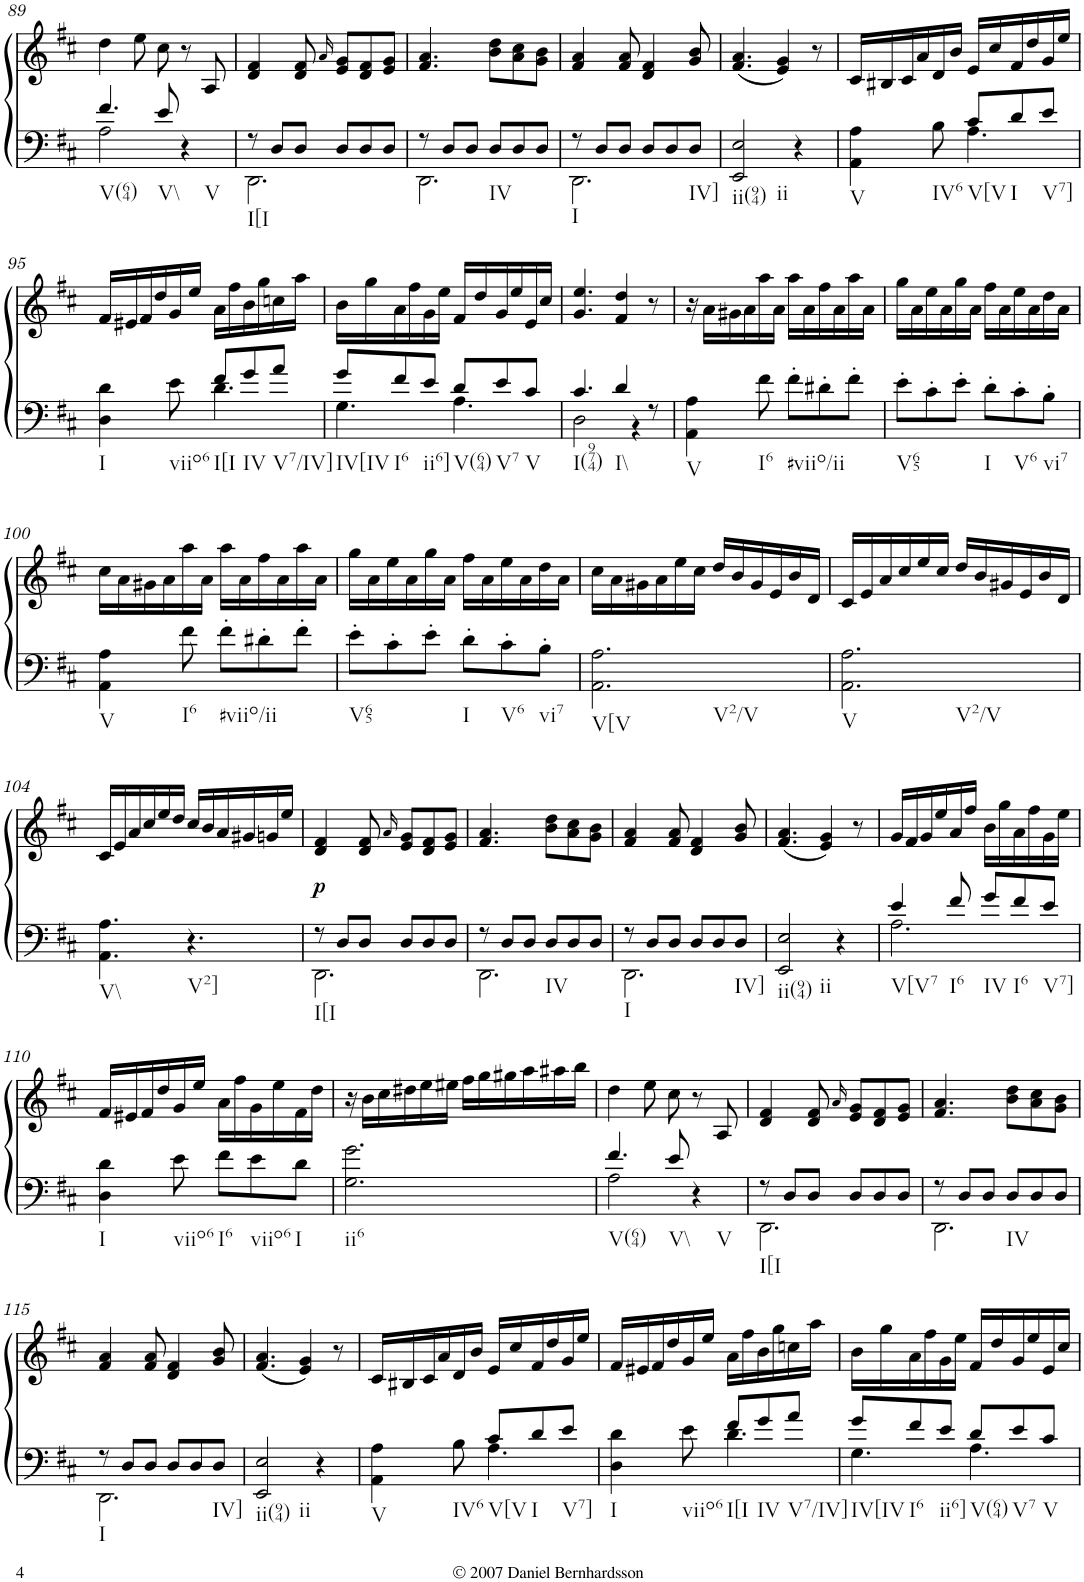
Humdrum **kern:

**kern	**kern	**dynam
*part1	*part1	*part1
*staff2	*staff1	*staff1/2
*I"Piano	*	*
*I'Pno.	*	*
!!LO:PB:g=z
*clefG2	*clefG2	*
*k[f#c#]	*k[f#c#]	*
*D:	*D:	*
*M6/8	*M6/8	*
=89	=89	=89
*^	*	*
!LO:TX:b:t=V(64)	!	!	!
4.f#/	2A\	4dd\	.
.	.	8ee\	.
!LO:TX:b:t=V\\	!	!	!
8e/	.	8cc#\	.
!LO:TX:b:t=V	!	!	!
4r	4ryy	8r	.
.	.	8A/	.
=90	=90	=90	=90
!LO:TX:b:t=I[I	!	!	!
8r	2.DD\	4d/ 4f#/	.
8D/L	.	.	.
8D/J	.	8d/ 8f#/	.
.	.	16qa/	.
8D/L	.	8e/ 8g/L	.
8D/	.	8d/ 8f#/	.
8D/J	.	8e/ 8g/J	.
=91	=91	=91	=91
8r	2.DD\	4.f#/ 4.a/	.
8D/L	.	.	.
8D/J	.	.	.
!LO:TX:b:t=IV	!	!	!
8D/L	.	8b\ 8dd\L	.
8D/	.	8a\ 8cc#\	.
8D/J	.	8g\ 8b\J	.
=92	=92	=92	=92
!LO:TX:b:t=I	!	!	!
8r	2.DD\	4f#/ 4a/	.
8D/L	.	.	.
8D/J	.	8f#/ 8a/	.
8D/L	.	4d/ 4f#/	.
8D/	.	.	.
!LO:TX:b:t=IV]	!	!	!
8D/J	.	8g/ 8b/	.
*v	*v	*	*
=93	=93	=93
!LO:TX:b:t=ii(94)	!	!
!LO:TX:b:t=ii	!	!
2EE/ 2E/	(4.f#/ 4.a/	.
.	4e/ 4g/)	.
4r	.	.
.	8r	.
=94	=94	=94
*^	*	*
!LO:TX:b:t=V	!	!	!
4AA\ 4A\	4.ryy	16c#/LL	.
.	.	16B#X/	.
.	.	16c#/	.
.	.	16a/	.
!LO:TX:b:t=IV6	!	!	!
8B\	.	16d/	.
.	.	16b/JJ	.
!LO:TX:b:t=V[V	!	!	!
8c#/L	4.A\	16e/LL	.
.	.	16cc#/	.
!LO:TX:b:t=I	!	!	!
8d/	.	16f#/	.
.	.	16dd/	.
!LO:TX:b:t=V7]	!	!	!
8e/J	.	16g/	.
.	.	16ee/JJ	.
!!LO:LB:g=z
=95	=95	=95	=95
!LO:TX:b:t=I	!	!	!
4D\ 4d\	4.ryy	16f#/LL	.
.	.	16e#X/	.
.	.	16f#/	.
.	.	16dd/	.
!LO:TX:b:t=viio6	!	!	!
8e\	.	16g/	.
.	.	16ee/JJ	.
!LO:TX:b:t=I[I	!	!	!
8f#/L	4.d\	16a\LL	.
.	.	16ff#\	.
!LO:TX:b:t=IV	!	!	!
8g/	.	16b\	.
.	.	16gg\	.
!LO:TX:b:t=V7/IV]	!	!	!
8a/J	.	16ccn\	.
.	.	16aa\JJ	.
=96	=96	=96	=96
!LO:TX:b:t=IV[IV	!	!	!
8g/L	4.G\	16b\LL	.
.	.	16gg\	.
!LO:TX:b:t=I6	!	!	!
8f#/	.	16a\	.
.	.	16ff#\	.
!LO:TX:b:t=ii6]	!	!	!
8e/J	.	16g\	.
.	.	16ee\JJ	.
!LO:TX:b:t=V(64)	!	!	!
8d/L	4.A\	16f#/LL	.
.	.	16dd/	.
!LO:TX:b:t=V7	!	!	!
8e/	.	16g/	.
.	.	16ee/	.
!LO:TX:b:t=V	!	!	!
8c#/J	.	16e/	.
.	.	16cc#/JJ	.
=97	=97	=97	=97
!LO:TX:b:t=I(974)	!	!	!
4.c#/	2D\	4.g/ 4.ee/	.
!LO:TX:b:t=I\\	!	!	!
4d/	.	4f#/ 4dd/	.
.	4r	.	.
8r	.	8r	.
*v	*v	*	*
=98	=98	=98
!LO:TX:b:t=V	!	!
4AA\ 4A\	16r	.
.	16a\LL	.
.	16g#X\	.
.	16a\	.
!LO:TX:b:t=I6	!	!
8f#\	16aa\	.
.	16a\JJ	.
!LO:TX:b:t=#viio/ii	!	!
8f#'\L	16aa\LL	.
.	16a\	.
8d#X'\	16ff#\	.
.	16a\	.
8f#'\J	16aa\	.
.	16a\JJ	.
=99	=99	=99
!LO:TX:b:t=V65	!	!
8e'\L	16gg\LL	.
.	16a\	.
8c#'\	16ee\	.
.	16a\	.
8e'\J	16gg\	.
.	16a\JJ	.
!LO:TX:b:t=I	!	!
8d'\L	16ff#\LL	.
.	16a\	.
!LO:TX:b:t=V6	!	!
8c#'\	16ee\	.
.	16a\	.
!LO:TX:b:t=vi7	!	!
8B'\J	16dd\	.
.	16a\JJ	.
!!LO:LB:g=z
=100	=100	=100
!LO:TX:b:t=V	!	!
4AA\ 4A\	16cc#\LL	.
.	16a\	.
.	16g#X\	.
.	16a\	.
!LO:TX:b:t=I6	!	!
8f#\	16aa\	.
.	16a\JJ	.
!LO:TX:b:t=#viio/ii	!	!
8f#'\L	16aa\LL	.
.	16a\	.
8d#X'\	16ff#\	.
.	16a\	.
8f#'\J	16aa\	.
.	16a\JJ	.
=101	=101	=101
!LO:TX:b:t=V65	!	!
8e'\L	16gg\LL	.
.	16a\	.
8c#'\	16ee\	.
.	16a\	.
8e'\J	16gg\	.
.	16a\JJ	.
!LO:TX:b:t=I	!	!
8d'\L	16ff#\LL	.
.	16a\	.
!LO:TX:b:t=V6	!	!
8c#'\	16ee\	.
.	16a\	.
!LO:TX:b:t=vi7	!	!
8B'\J	16dd\	.
.	16a\JJ	.
=102	=102	=102
!LO:TX:b:t=V[V	!	!
!LO:TX:b:t=V2/V	!	!
2.AA\ 2.A\	16cc#\LL	.
.	16a\	.
.	16g#X\	.
.	16a\	.
.	16ee\	.
.	16cc#\JJ	.
.	16dd/LL	.
.	16b/	.
.	16g#/	.
.	16e/	.
.	16b/	.
.	16d/JJ	.
=103	=103	=103
!LO:TX:b:t=V	!	!
!LO:TX:b:t=V2/V	!	!
2.AA\ 2.A\	16c#/LL	.
.	16e/	.
.	16a/	.
.	16cc#/	.
.	16ee/	.
.	16cc#/JJ	.
.	16dd/LL	.
.	16b/	.
.	16g#X/	.
.	16e/	.
.	16b/	.
.	16d/JJ	.
!!LO:LB:g=z
=104	=104	=104
!LO:TX:b:t=V\\	!	!
4.AA\ 4.A\	16c#/LL	.
.	16e/	.
.	16a/	.
.	16cc#/	.
.	16ee/	.
.	16dd/JJ	.
!LO:TX:b:t=V2]	!	!
4.r	16cc#/LL	.
.	16b/	.
.	16a/	.
.	16g#X/	.
.	16gn/	.
.	16ee/JJ	.
=105	=105	=105
*^	*	*
!LO:TX:b:t=I[I	!	!	!
!	!	!	!LO:DY:b
8r	2.DD\	4d/ 4f#/	p
8D/L	.	.	.
8D/J	.	8d/ 8f#/	.
.	.	16qa/	.
8D/L	.	8e/ 8g/L	.
8D/	.	8d/ 8f#/	.
8D/J	.	8e/ 8g/J	.
=106	=106	=106	=106
8r	2.DD\	4.f#/ 4.a/	.
8D/L	.	.	.
8D/J	.	.	.
!LO:TX:b:t=IV	!	!	!
8D/L	.	8b\ 8dd\L	.
8D/	.	8a\ 8cc#\	.
8D/J	.	8g\ 8b\J	.
=107	=107	=107	=107
!LO:TX:b:t=I	!	!	!
8r	2.DD\	4f#/ 4a/	.
8D/L	.	.	.
8D/J	.	8f#/ 8a/	.
8D/L	.	4d/ 4f#/	.
8D/	.	.	.
!LO:TX:b:t=IV]	!	!	!
8D/J	.	8g/ 8b/	.
*v	*v	*	*
=108	=108	=108
!LO:TX:b:t=ii(94)	!	!
!LO:TX:b:t=ii	!	!
2EE/ 2E/	(4.f#/ 4.a/	.
.	4e/ 4g/)	.
4r	.	.
.	8r	.
=109	=109	=109
*^	*	*
!LO:TX:b:t=V[V7	!	!	!
4e/	2.A\	16g/LL	.
.	.	16f#/	.
.	.	16g/	.
.	.	16ee/	.
!LO:TX:b:t=I6	!	!	!
8f#/	.	16a/	.
.	.	16ff#/JJ	.
!LO:TX:b:t=IV	!	!	!
8g/L	.	16b\LL	.
.	.	16gg\	.
!LO:TX:b:t=I6	!	!	!
8f#/	.	16a\	.
.	.	16ff#\	.
!LO:TX:b:t=V7]	!	!	!
8e/J	.	16g\	.
.	.	16ee\JJ	.
*v	*v	*	*
!!LO:LB:g=z
=110	=110	=110
!LO:TX:b:t=I	!	!
4D\ 4d\	16f#/LL	.
.	16e#X/	.
.	16f#/	.
.	16dd/	.
!LO:TX:b:t=viio6	!	!
8e\	16g/	.
.	16ee/JJ	.
!LO:TX:b:t=I6	!	!
8f#\L	16a\LL	.
.	16ff#\	.
!LO:TX:b:t=viio6	!	!
8e\	16g\	.
.	16ee\	.
!LO:TX:b:t=I	!	!
8d\J	16f#\	.
.	16dd\JJ	.
=111	=111	=111
!LO:TX:b:t=ii6	!	!
2.G\ 2.g\	16r	.
.	16b\LL	.
.	16cc#\	.
.	16dd#X\	.
.	16ee\	.
.	16ee#X\JJ	.
.	16ff#\LL	.
.	16gg\	.
.	16gg#X\	.
.	16aa\	.
.	16aa#X\	.
.	16bb\JJ	.
=112	=112	=112
*^	*	*
!LO:TX:b:t=V(64)	!	!	!
4.f#/	2A\	4dd\	.
.	.	8ee\	.
!LO:TX:b:t=V\\	!	!	!
8e/	.	8cc#\	.
!LO:TX:b:t=V	!	!	!
4r	4ryy	8r	.
.	.	8A/	.
=113	=113	=113	=113
!LO:TX:b:t=I[I	!	!	!
8r	2.DD\	4d/ 4f#/	.
8D/L	.	.	.
8D/J	.	8d/ 8f#/	.
.	.	16qa/	.
8D/L	.	8e/ 8g/L	.
8D/	.	8d/ 8f#/	.
8D/J	.	8e/ 8g/J	.
=114	=114	=114	=114
8r	2.DD\	4.f#/ 4.a/	.
8D/L	.	.	.
8D/J	.	.	.
!LO:TX:b:t=IV	!	!	!
8D/L	.	8b\ 8dd\L	.
8D/	.	8a\ 8cc#\	.
8D/J	.	8g\ 8b\J	.
!!LO:LB:g=z
=115	=115	=115	=115
!LO:TX:b:t=I	!	!	!
8r	2.DD\	4f#/ 4a/	.
8D/L	.	.	.
8D/J	.	8f#/ 8a/	.
8D/L	.	4d/ 4f#/	.
8D/	.	.	.
!LO:TX:b:t=IV]	!	!	!
8D/J	.	8g/ 8b/	.
*v	*v	*	*
=116	=116	=116
!LO:TX:b:t=ii(94)	!	!
!LO:TX:b:t=ii	!	!
2EE/ 2E/	(4.f#/ 4.a/	.
.	4e/ 4g/)	.
4r	.	.
.	8r	.
=117	=117	=117
*^	*	*
!LO:TX:b:t=V	!	!	!
4AA\ 4A\	4.ryy	16c#/LL	.
.	.	16B#X/	.
.	.	16c#/	.
.	.	16a/	.
!LO:TX:b:t=IV6	!	!	!
8B\	.	16d/	.
.	.	16b/JJ	.
!LO:TX:b:t=V[V	!	!	!
8c#/L	4.A\	16e/LL	.
.	.	16cc#/	.
!LO:TX:b:t=I	!	!	!
8d/	.	16f#/	.
.	.	16dd/	.
!LO:TX:b:t=V7]	!	!	!
8e/J	.	16g/	.
.	.	16ee/JJ	.
=118	=118	=118	=118
!LO:TX:b:t=I	!	!	!
4D\ 4d\	4.ryy	16f#/LL	.
.	.	16e#X/	.
.	.	16f#/	.
.	.	16dd/	.
!LO:TX:b:t=viio6	!	!	!
8e\	.	16g/	.
.	.	16ee/JJ	.
!LO:TX:b:t=I[I	!	!	!
8f#/L	4.d\	16a\LL	.
.	.	16ff#\	.
!LO:TX:b:t=IV	!	!	!
8g/	.	16b\	.
.	.	16gg\	.
!LO:TX:b:t=V7/IV]	!	!	!
8a/J	.	16ccn\	.
.	.	16aa\JJ	.
=119	=119	=119	=119
!LO:TX:b:t=IV[IV	!	!	!
8g/L	4.G\	16b\LL	.
.	.	16gg\	.
!LO:TX:b:t=I6	!	!	!
8f#/	.	16a\	.
.	.	16ff#\	.
!LO:TX:b:t=ii6]	!	!	!
8e/J	.	16g\	.
.	.	16ee\JJ	.
!LO:TX:b:t=V(64)	!	!	!
8d/L	4.A\	16f#/LL	.
.	.	16dd/	.
!LO:TX:b:t=V7	!	!	!
8e/	.	16g/	.
.	.	16ee/	.
!LO:TX:b:t=V	!	!	!
8c#/J	.	16e/	.
.	.	16cc#/JJ	.
*v	*v	*	*
=	=	=
*-	*-	*-
